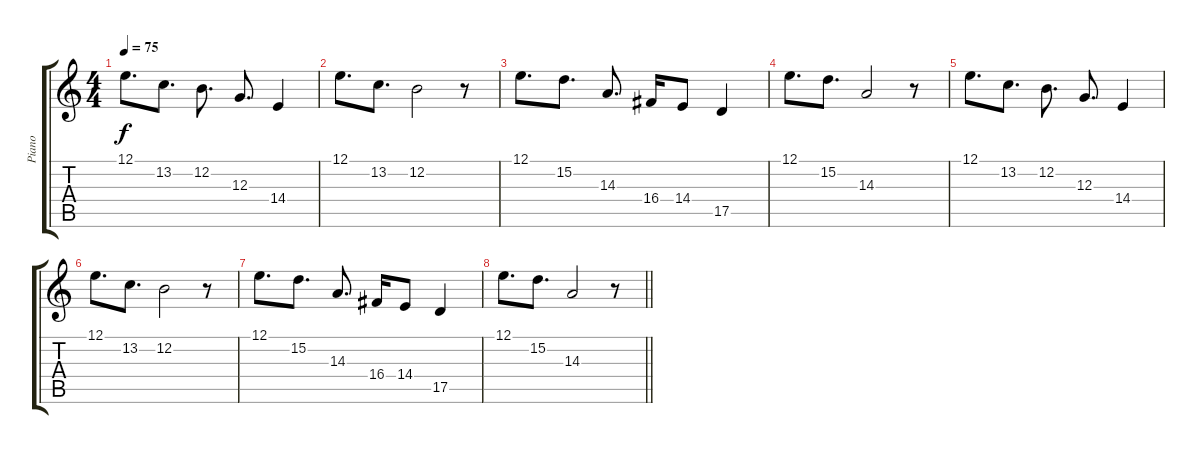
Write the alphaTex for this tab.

\track ("Piano" "Piano") {instrument acousticgrandpiano}
\staff {score tabs}
\tuning (E4 B3 G3 D3 A2 E2) {hide}
\ts (4 4)
\tempo 75
\clef g2
\ks c
12.1.8{d dy f} 13.2.8{d} 12.2.8{d} 12.3.8{d} 14.4.4 |
12.1.8{d} 13.2.8{d} 12.2.2 r.8 |
12.1.8{d} 15.2.8{d} 14.3.8{d} 16.4.16 14.4.8 17.5.4 |
12.1.8{d} 15.2.8{d} 14.3.2 r.8 |
12.1.8{d} 13.2.8{d} 12.2.8{d} 12.3.8{d} 14.4.4 |
12.1.8{d} 13.2.8{d} 12.2.2 r.8 |
12.1.8{d} 15.2.8{d} 14.3.8{d} 16.4.16 14.4.8 17.5.4 |
\barLineRight lightlight
12.1.8{d} 15.2.8{d} 14.3.2 r.8
